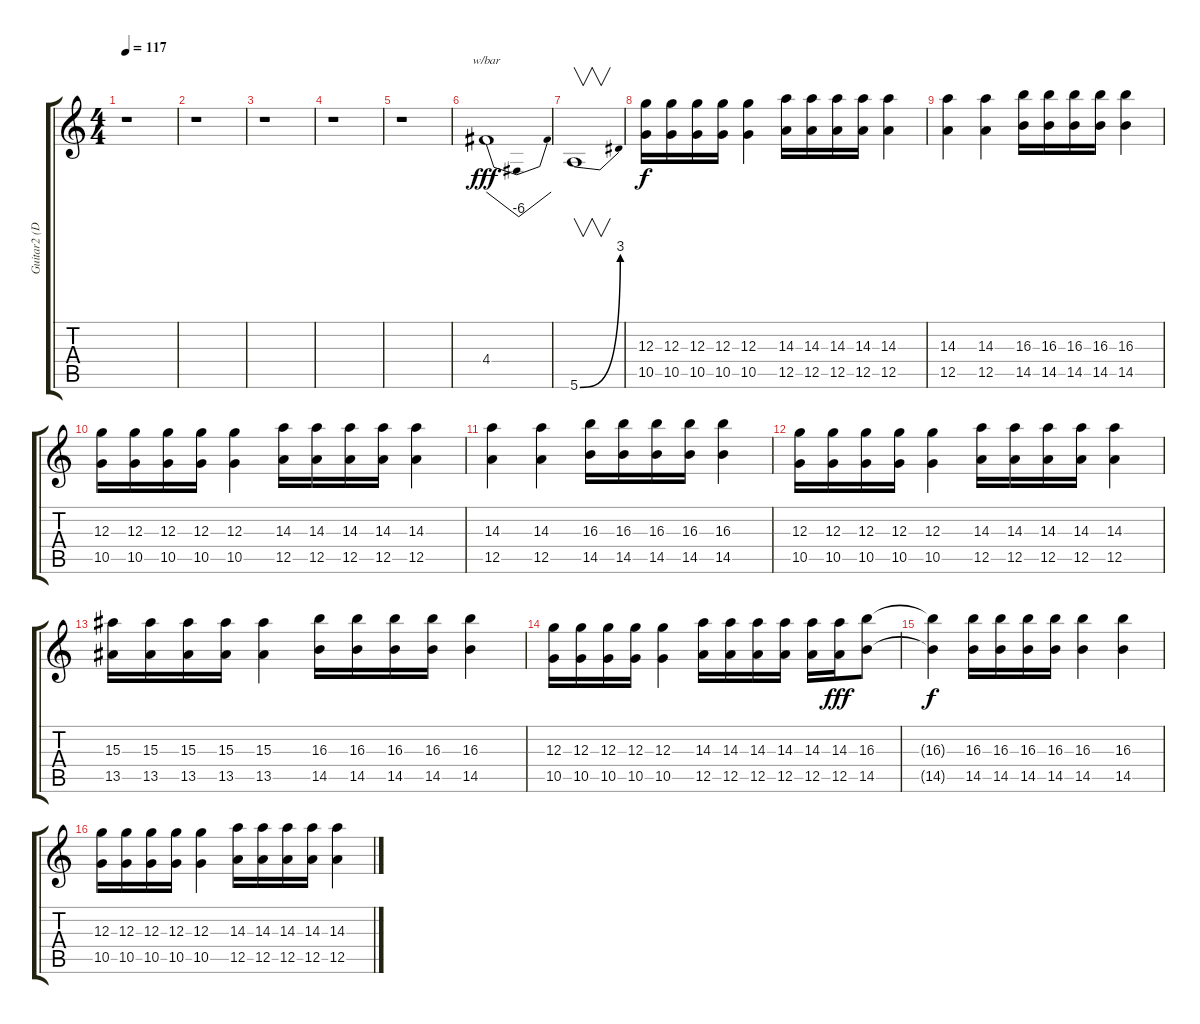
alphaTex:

\track ("Guitar2 (Distortion)" "Guitar2 (D") {instrument distortionguitar}
\staff {score tabs}
\tuning (E4 B3 G3 D3 A2 E2) {hide}
\ts (4 4)
\tempo 117
\clef g2
\ks c
r.1{dy f} |
r.1 |
r.1 |
r.1 |
r.1 |
4.4.1{tbe (dip default 0 0 30 -24 60 0) dy fff} |
5.6{be (bend 0 0 60 12)}.1{v} |
(12.3 10.5).16{dy f} (12.3 10.5).16 (12.3 10.5).16 (12.3 10.5).16 (12.3 10.5).4 (14.3 12.5).16 (14.3 12.5).16 (14.3 12.5).16 (14.3 12.5).16 (14.3 12.5).4 |
(14.3 12.5).4 (14.3 12.5).4 (16.3 14.5).16 (16.3 14.5).16 (16.3 14.5).16 (16.3 14.5).16 (16.3 14.5).4 |
(12.3 10.5).16 (12.3 10.5).16 (12.3 10.5).16 (12.3 10.5).16 (12.3 10.5).4 (14.3 12.5).16 (14.3 12.5).16 (14.3 12.5).16 (14.3 12.5).16 (14.3 12.5).4 |
(14.3 12.5).4 (14.3 12.5).4 (16.3 14.5).16 (16.3 14.5).16 (16.3 14.5).16 (16.3 14.5).16 (16.3 14.5).4 |
(12.3 10.5).16 (12.3 10.5).16 (12.3 10.5).16 (12.3 10.5).16 (12.3 10.5).4 (14.3 12.5).16 (14.3 12.5).16 (14.3 12.5).16 (14.3 12.5).16 (14.3 12.5).4 |
(15.3 13.5).16 (15.3 13.5).16 (15.3 13.5).16 (15.3 13.5).16 (15.3 13.5).4 (16.3 14.5).16 (16.3 14.5).16 (16.3 14.5).16 (16.3 14.5).16 (16.3 14.5).4 |
(12.3 10.5).16 (12.3 10.5).16 (12.3 10.5).16 (12.3 10.5).16 (12.3 10.5).4 (14.3 12.5).16 (14.3 12.5).16 (14.3 12.5).16 (14.3 12.5).16 (14.3 12.5).16 (14.3 12.5).16{dy fff} (16.3 14.5).8 |
(16.3{t} 14.5{t}).4{dy f} (16.3 14.5).16 (16.3 14.5).16 (16.3 14.5).16 (16.3 14.5).16 (16.3 14.5).4 (16.3 14.5).4 |
(12.3 10.5).16 (12.3 10.5).16 (12.3 10.5).16 (12.3 10.5).16 (12.3 10.5).4 (14.3 12.5).16 (14.3 12.5).16 (14.3 12.5).16 (14.3 12.5).16 (14.3 12.5).4
